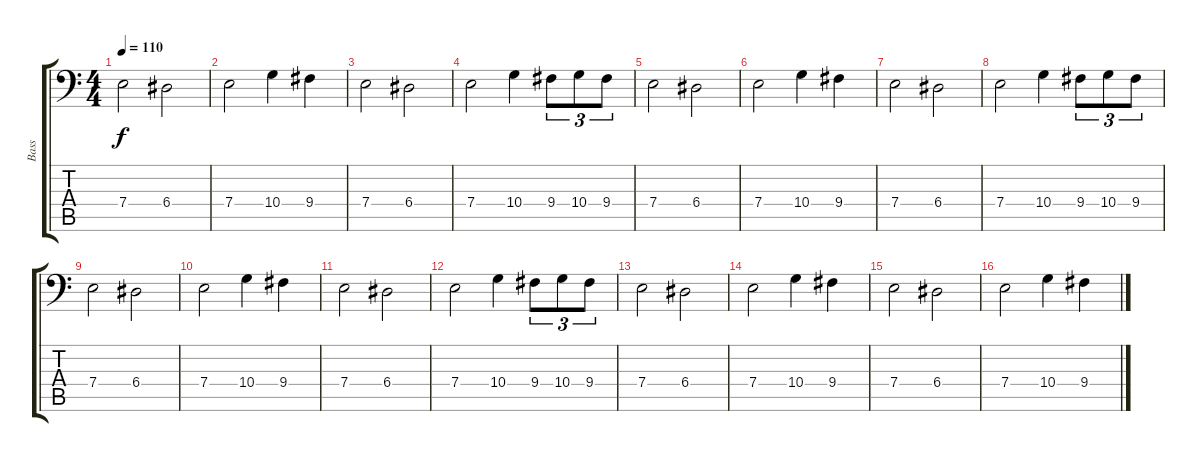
\track ("Bass" "Bass") {instrument slapbass2}
\staff {score tabs}
\tuning (C3 G2 D2 A1 E1 B0) {hide}
\ts (4 4)
\tempo 110
\clef f4
\ks c
7.4.2{dy f} 6.4.2 |
7.4.2 10.4.4 9.4.4 |
7.4.2 6.4.2 |
7.4.2 10.4.4 9.4.8{tu (3 2)} 10.4.8{tu (3 2)} 9.4.8{tu (3 2)} |
7.4.2 6.4.2 |
7.4.2 10.4.4 9.4.4 |
7.4.2 6.4.2 |
7.4.2 10.4.4 9.4.8{tu (3 2)} 10.4.8{tu (3 2)} 9.4.8{tu (3 2)} |
7.4.2 6.4.2 |
7.4.2 10.4.4 9.4.4 |
7.4.2 6.4.2 |
7.4.2 10.4.4 9.4.8{tu (3 2)} 10.4.8{tu (3 2)} 9.4.8{tu (3 2)} |
7.4.2 6.4.2 |
7.4.2 10.4.4 9.4.4 |
7.4.2 6.4.2 |
7.4.2 10.4.4 9.4.4
